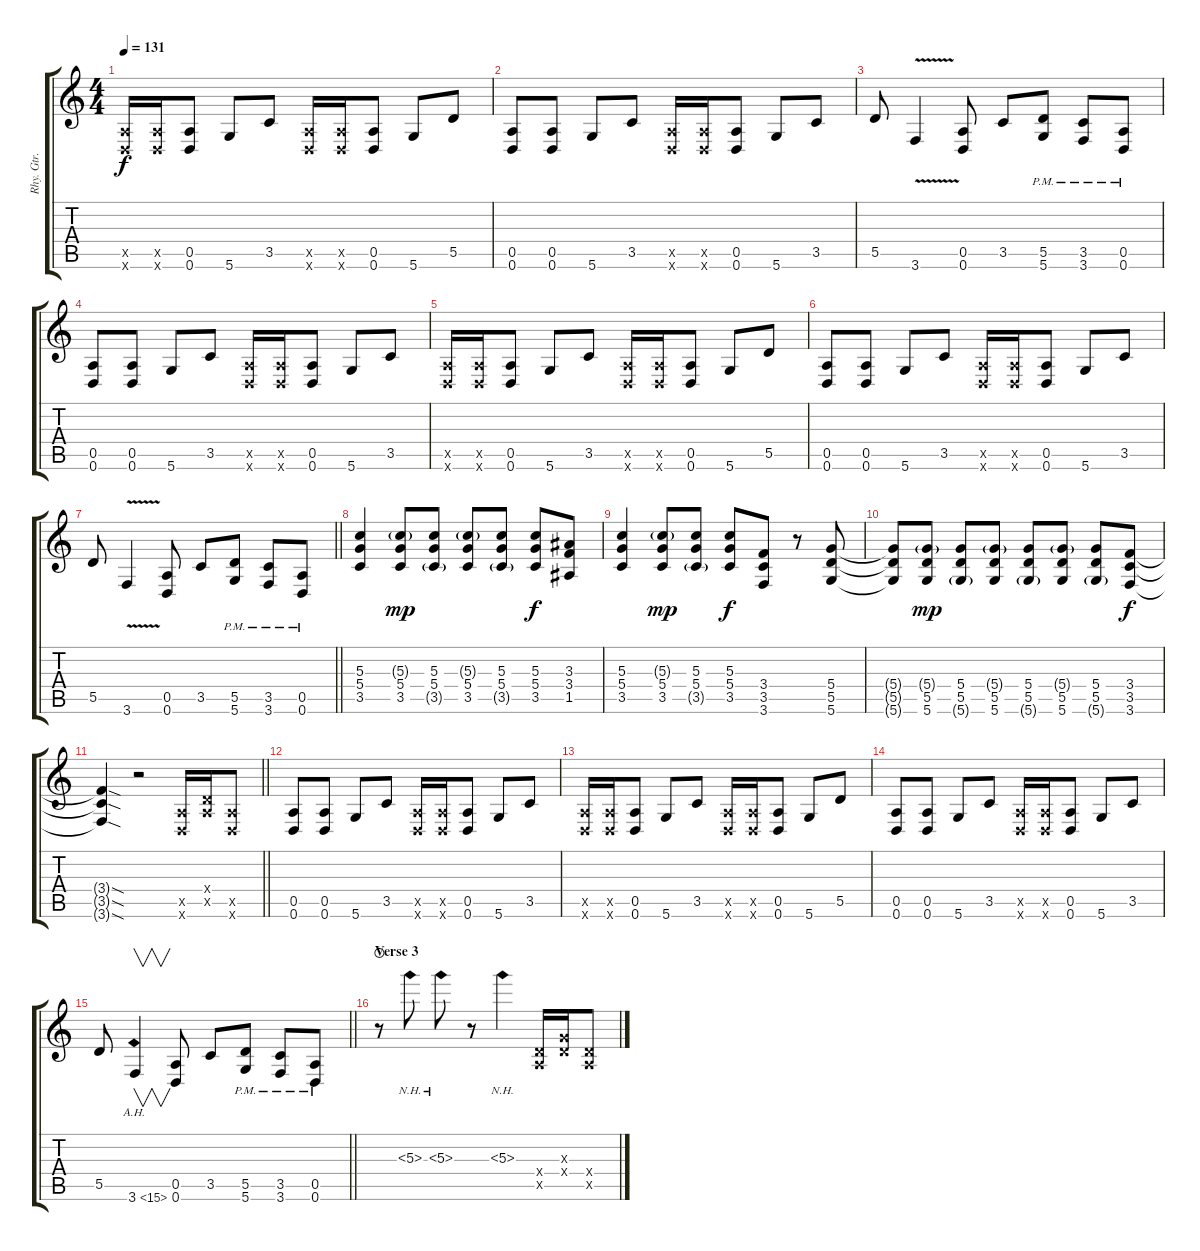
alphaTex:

\track ("Rhy. Gtr. 1" "Rhy. Gtr. ") {instrument distortionguitar}
\staff {score tabs}
\tuning (E4 B3 G3 D3 A2 D2) {hide}
\ts (4 4)
\tempo 131
\clef g2
\ks c
(0.5{x} 0.6{x}).16{dy f} (0.5{x} 0.6{x}).16 (0.5 0.6).8 5.6.8 3.5.8 (0.5{x} 0.6{x}).16 (0.5{x} 0.6{x}).16 (0.5 0.6).8 5.6.8 5.5.8 |
(0.5 0.6).8 (0.5 0.6).8 5.6.8 3.5.8 (0.5{x} 0.6{x}).16 (0.5{x} 0.6{x}).16 (0.5 0.6).8 5.6.8 3.5.8 |
5.5.8 3.6{v}.4 (0.5 0.6).8 3.5.8 (5.5{pm} 5.6{pm}).8 (3.5{pm} 3.6{pm}).8 (0.5{pm} 0.6{pm}).8 |
(0.5 0.6).8 (0.5 0.6).8 5.6.8 3.5.8 (0.5{x} 0.6{x}).16 (0.5{x} 0.6{x}).16 (0.5 0.6).8 5.6.8 3.5.8 |
(0.5{x} 0.6{x}).16 (0.5{x} 0.6{x}).16 (0.5 0.6).8 5.6.8 3.5.8 (0.5{x} 0.6{x}).16 (0.5{x} 0.6{x}).16 (0.5 0.6).8 5.6.8 5.5.8 |
(0.5 0.6).8 (0.5 0.6).8 5.6.8 3.5.8 (0.5{x} 0.6{x}).16 (0.5{x} 0.6{x}).16 (0.5 0.6).8 5.6.8 3.5.8 |
\barLineRight lightlight
5.5.8 3.6{v}.4 (0.5 0.6).8 3.5.8 (5.5{pm} 5.6{pm}).8 (3.5{pm} 3.6{pm}).8 (0.5{pm} 0.6{pm}).8 |
\section ("" "")
(5.3 5.4 3.5).4 (5.3{g} 5.4 3.5).8{dy mp} (5.3 5.4 3.5{g}).8 (5.3{g} 5.4 3.5).8 (5.3 5.4 3.5{g}).8 (5.3 5.4 3.5).8{dy f} (3.3 3.4 1.5).8 |
(5.3 5.4 3.5).4 (5.3{g} 5.4 3.5).8{dy mp} (5.3 5.4 3.5{g}).8 (5.3 5.4 3.5).8{dy f} (3.4 3.5 3.6).8 r.8 (5.4 5.5 5.6).8 |
(5.4{t} 5.5{t} 5.6{t}).8 (5.4{g} 5.5 5.6).8{dy mp} (5.4 5.5 5.6{g}).8 (5.4{g} 5.5 5.6).8 (5.4 5.5 5.6{g}).8 (5.4{g} 5.5 5.6).8 (5.4 5.5 5.6{g}).8 (3.4 3.5 3.6).8{dy f} |
\barLineRight lightlight
(3.4{sod t} 3.5{sod t} 3.6{sod t}).4 r.2 (0.5{x} 0.6{x}).16 (0.4{x} 0.5{x}).16 (0.5{x} 0.6{x}).8 |
\section ("" "")
(0.5 0.6).8 (0.5 0.6).8 5.6.8 3.5.8 (0.5{x} 0.6{x}).16 (0.5{x} 0.6{x}).16 (0.5 0.6).8 5.6.8 3.5.8 |
(0.5{x} 0.6{x}).16 (0.5{x} 0.6{x}).16 (0.5 0.6).8 5.6.8 3.5.8 (0.5{x} 0.6{x}).16 (0.5{x} 0.6{x}).16 (0.5 0.6).8 5.6.8 5.5.8 |
(0.5 0.6).8 (0.5 0.6).8 5.6.8 3.5.8 (0.5{x} 0.6{x}).16 (0.5{x} 0.6{x}).16 (0.5 0.6).8 5.6.8 3.5.8 |
\barLineRight lightlight
5.5.8 3.6{ah 12}.4{v} (0.5 0.6).8 3.5.8 (5.5{pm} 5.6{pm}).8 (3.5{pm} 3.6{pm}).8 (0.5{pm} 0.6{pm}).8 |
\section ("" "Verse 3")
r.8{volume 2 waho} 5.3{nh}.8 5.3{nh}.8 r.8 5.3{nh}.4 (0.4{x} 0.5{x}).16 (0.3{x} 0.4{x}).16 (0.4{x} 0.5{x}).8
